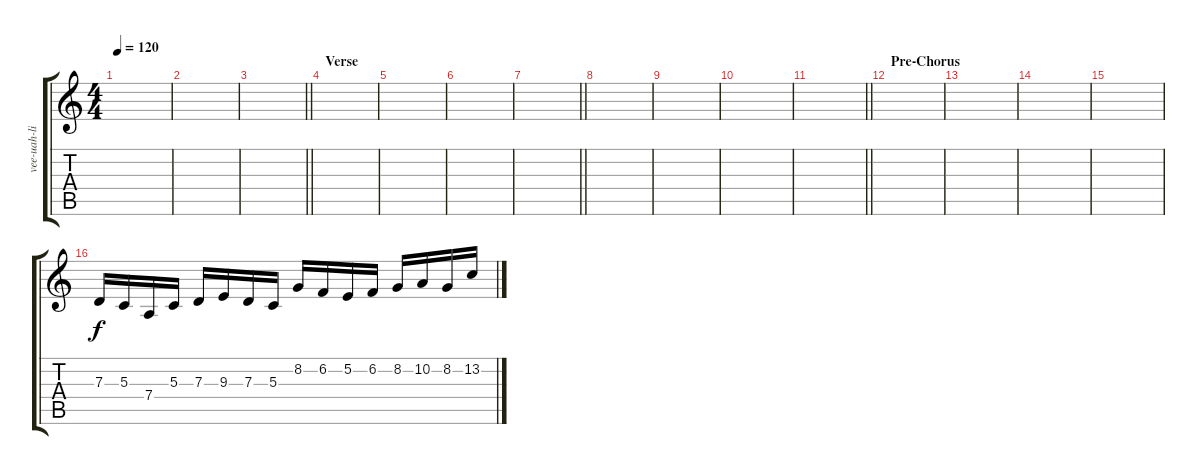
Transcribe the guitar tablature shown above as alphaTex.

\track ("vee-uah-lin" "vee-uah-li") {instrument violin}
\staff {score tabs}
\tuning (E4 B3 G3 D3 A2 D2) {hide}
\ts (4 4)
\tempo 120
\clef g2
\ks c
|
|
\barLineRight lightlight
|
\section ("" "Verse")
|
|
|
\barLineRight lightlight
|
|
|
|
\barLineRight lightlight
|
\section ("" "Pre-Chorus")
|
|
|
|
7.3.16 5.3.16 7.4.16 5.3.16 7.3.16 9.3.16 7.3.16 5.3.16 8.2.16 6.2.16 5.2.16 6.2.16 8.2.16 10.2.16 8.2.16 13.2.16
